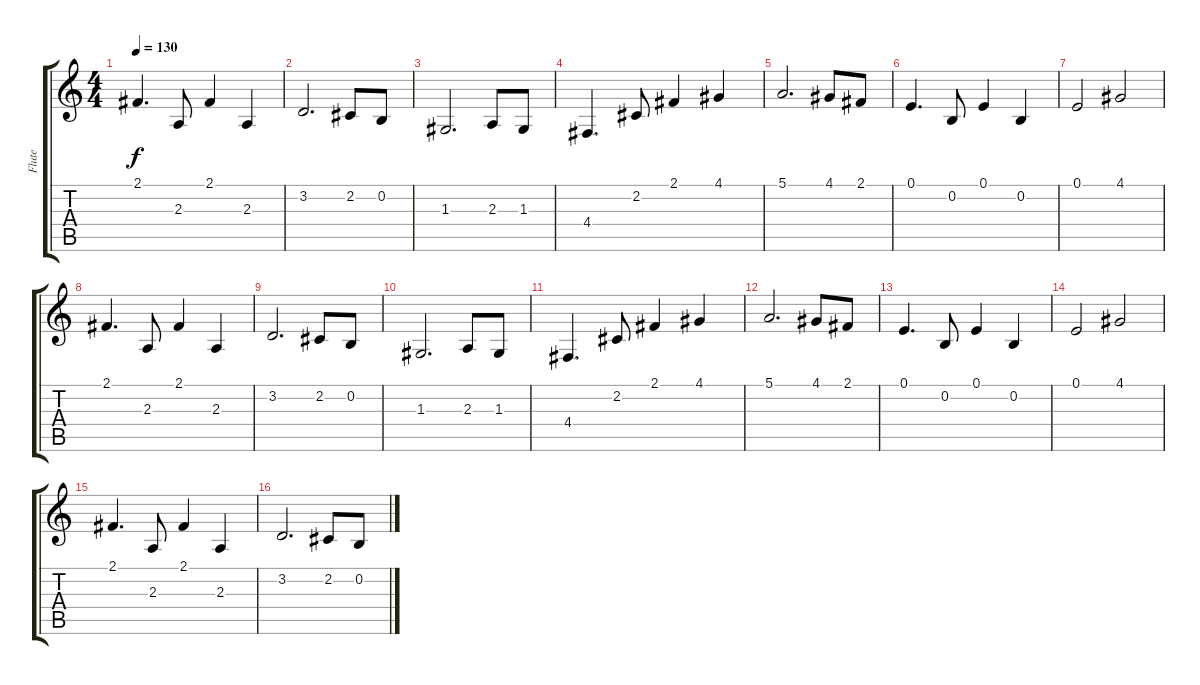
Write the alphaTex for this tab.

\track ("Flute" "Flute") {instrument flute}
\staff {score tabs}
\tuning (E4 B3 G3 D3 A2 E2) {hide}
\ts (4 4)
\tempo 130
\clef g2
\ks c
2.1.4{d dy f} 2.3.8 2.1.4 2.3.4 |
3.2.2{d} 2.2.8 0.2.8 |
1.3.2{d} 2.3.8 1.3.8 |
4.4.4{d} 2.2.8 2.1.4 4.1.4 |
5.1.2{d} 4.1.8 2.1.8 |
0.1.4{d} 0.2.8 0.1.4 0.2.4 |
0.1.2 4.1.2 |
2.1.4{d} 2.3.8 2.1.4 2.3.4 |
3.2.2{d} 2.2.8 0.2.8 |
1.3.2{d} 2.3.8 1.3.8 |
4.4.4{d} 2.2.8 2.1.4 4.1.4 |
5.1.2{d} 4.1.8 2.1.8 |
0.1.4{d} 0.2.8 0.1.4 0.2.4 |
0.1.2 4.1.2 |
2.1.4{d} 2.3.8 2.1.4 2.3.4 |
3.2.2{d} 2.2.8 0.2.8
